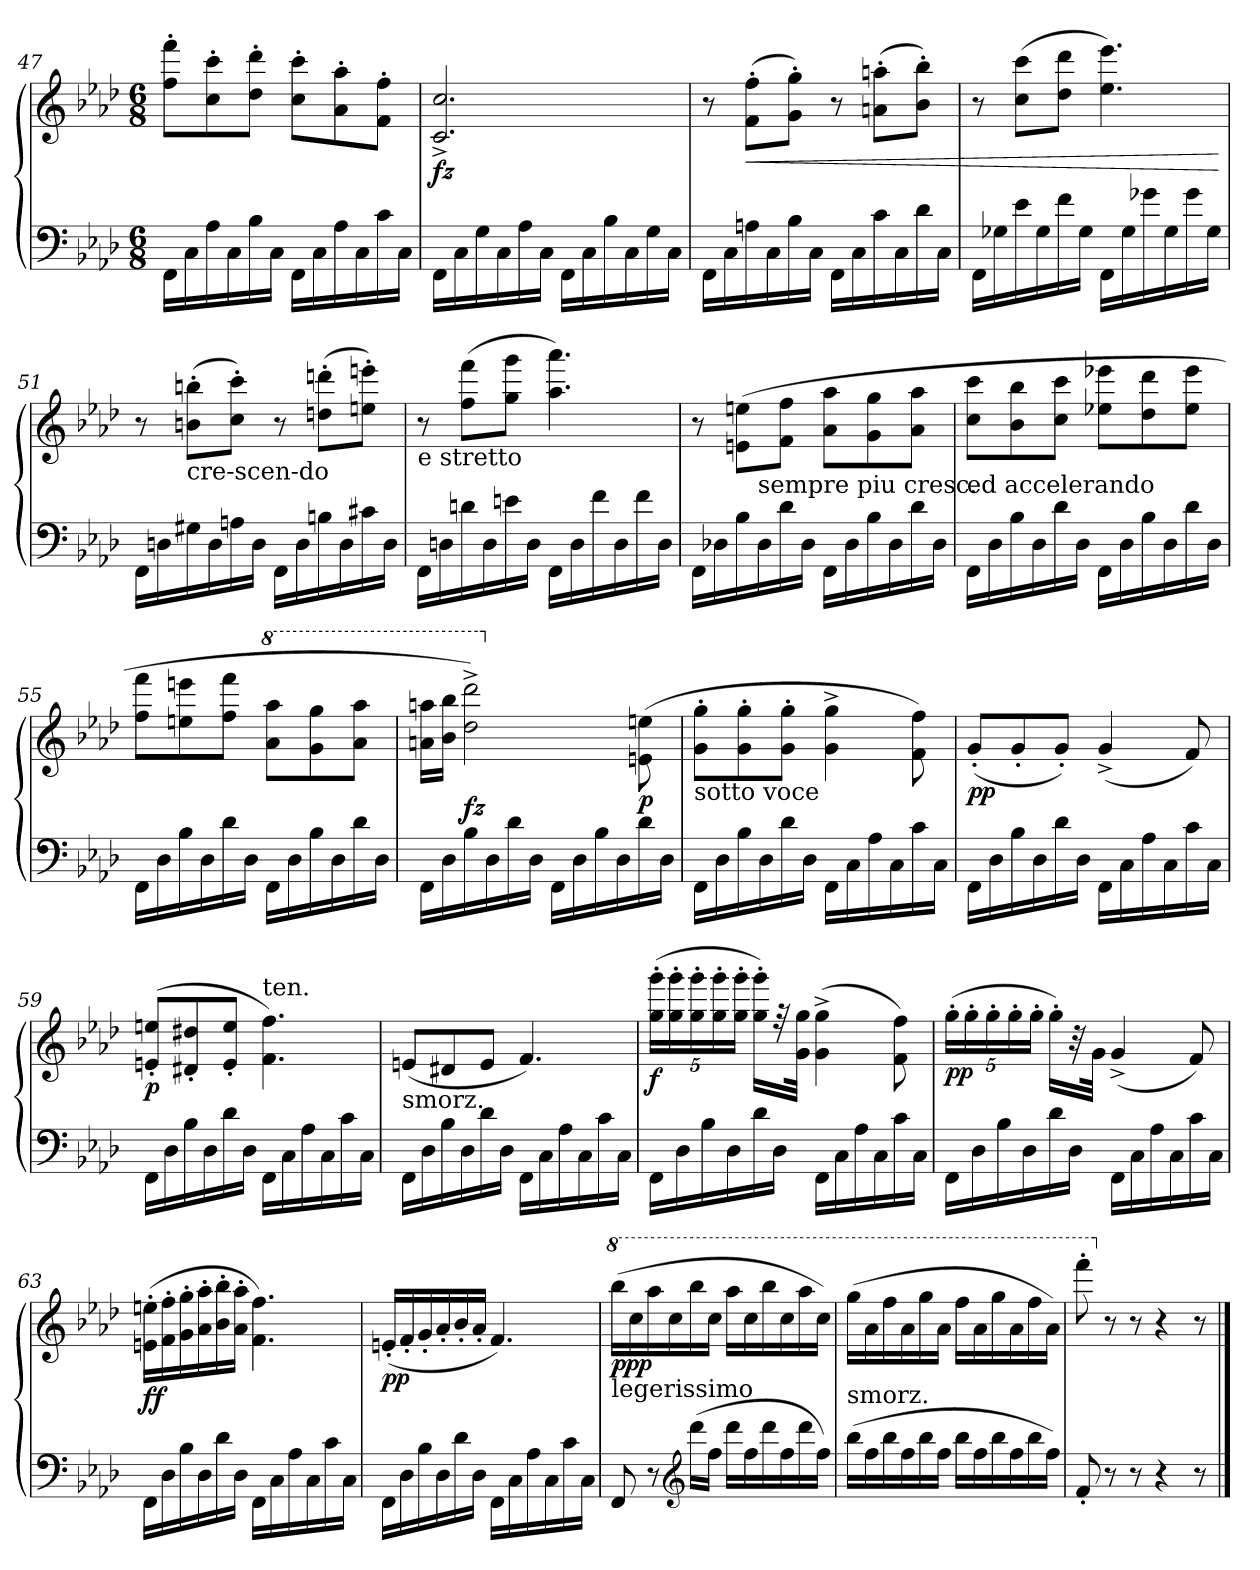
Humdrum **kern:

**kern	**kern	**dynam
*part1	*part1	*part1
*staff2	*staff1	*staff1/2
*clefF4	*clefG2	*
*k[b-e-a-d-]	*k[b-e-a-d-]	*
*f:	*f:	*
*M6/8	*M6/8	*
=47	=47	=47
16FF\LL	8ff'>'>\ 8fff'>'>\L	.
16C\	.	.
16A-\	8cc'>'>\ 8ccc'>'>\	.
16C\	.	.
16B-\	8dd-'>'>\ 8ddd-'>'>\J	.
16C\JJ	.	.
16FF\LL	8cc'>'>\ 8ccc'>'>\L	.
16C\	.	.
16A-\	8a-'>'>\ 8aa-'>'>\	.
16C\	.	.
16c\	8f'>'>\ 8ff'>'>\J	.
16C\JJ	.	.
=48	=48	=48
!	!	!LO:DY:b
16FF\LL	2.c^>/ 2.cc^>/	fz
16C\	.	.
16G\	.	.
16C\	.	.
16A-\	.	.
16C\JJ	.	.
16FF\LL	.	.
16C\	.	.
16B-\	.	.
16C\	.	.
16G\	.	.
16C\JJ	.	.
=49	=49	=49
16FF\LL	8r	.
16C\	.	.
!	!	!LO:HP:b
16An\	(8f'>'>\ 8ff'>'>\L	<
16C\	.	.
16B-\	8g'>'>\ 8gg'>'>\J)	.
16C\JJ	.	.
16FF\LL	8r	.
16C\	.	.
16c\	(8an'>'>\ 8aan'>'>\L	.
16C\	.	.
16d-\	8b-'>'>\ 8bb-'>'>\J)	.
16C\JJ	.	.
=50	=50	=50
16FF\LL	8r	.
16G-X\	.	.
16e-\	(8cc\ 8ccc\L	.
16G-\	.	.
16f\	8dd-\ 8ddd-\J	.
16G-\JJ	.	.
16FF\LL	4.ee-\ 4.eee-\)	.
16G-\	.	.
16g-\	.	.
16G-\	.	.
16g-\	.	.
16G-\JJ	.	.
.	.	[
=51	=51	=51
16FF\LL	8r	.
16Dn\	.	.
!	!LO:TX:b:t=cre-scen-do	!
16G#X\	(8bn'>'>\ 8bbn'>'>\L	.
16D\	.	.
16An\	8cc'>'>\ 8ccc'>'>\J)	.
16D\JJ	.	.
16FF\LL	8r	.
16D\	.	.
16Bn\	(8ddn'>'>\ 8dddn'>'>\L	.
16D\	.	.
16c#X\	8een'>'>\ 8eeen'>'>\J)	.
16D\JJ	.	.
=52	=52	=52
!	!LO:TX:b:t=e stretto	!
16FF\LL	8r	.
16Dn\	.	.
16dn\	(8ff\ 8fff\L	.
16D\	.	.
16en\	8gg\ 8ggg\J	.
16D\JJ	.	.
16FF\LL	4.aa-\ 4.aaa-\)	.
16D\	.	.
16f\	.	.
16D\	.	.
16f\	.	.
16D\JJ	.	.
=53	=53	=53
16FF\LL	8r	.
16D-X\	.	.
16B-\	(8en\ 8een\L	.
!LO:TX:a:t=sempre piu cresc.	!	!
16D-\	.	.
16d-\	8f\ 8ff\J	.
16D-\JJ	.	.
16FF\LL	8a-\ 8aa-\L	.
16D-\	.	.
16B-\	8g\ 8gg\	.
16D-\	.	.
16d-\	8a-\ 8aa-\J	.
16D-\JJ	.	.
=54	=54	=54
!LO:TX:a:t=ed accelerando	!	!
16FF\LL	8cc\ 8ccc\L	.
16D-\	.	.
16B-\	8b-\ 8bb-\	.
16D-\	.	.
16d-\	8cc\ 8ccc\J	.
16D-\JJ	.	.
16FF\LL	8ee-X\ 8eee-X\L	.
16D-\	.	.
16B-\	8dd-\ 8ddd-\	.
16D-\	.	.
16d-\	8ee-\ 8eee-\J	.
16D-\JJ	.	.
=55	=55	=55
16FF\LL	8ff\ 8fff\L	.
16D-\	.	.
16B-\	8een\ 8eeen\	.
16D-\	.	.
16d-\	8ff\ 8fff\J	.
16D-\JJ	.	.
*	*8va	*
16FF\LL	8aa-\ 8aaa-\L	.
16D-\	.	.
16B-\	8gg\ 8ggg\	.
16D-\	.	.
16d-\	8aa-\ 8aaa-\J	.
16D-\JJ	.	.
=56	=56	=56
16FF\LL	16aan\ 16aaan\LL	.
16D-\	16bb-\ 16bbb-\JJ	.
!	!	!LO:DY:a=2
16B-\	2ddd-^>^>\ 2dddd-^>^>\)	fz
16D-\	.	.
16d-\	.	.
16D-\JJ	.	.
16FF\LL	.	.
16D-\	.	.
16B-\	.	.
16D-\	.	.
*	*X8va	*
!	!	!LO:DY:a=2
16d-\	(8en\ 8een\	p
16D-\JJ	.	.
=57	=57	=57
!	!LO:TX:b:t=sotto voce	!
16FF\LL	8g'>'>\ 8gg'>'>\L	.
16D-\	.	.
16B-\	8g'>'>\ 8gg'>'>\	.
16D-\	.	.
16d-\	8g'>'>\ 8gg'>'>\J	.
16D-\JJ	.	.
16FF\LL	4g^>^>\ 4gg^>^>\	.
16C\	.	.
16A-\	.	.
16C\	.	.
16c\	8f\ 8ff\)	.
16C\JJ	.	.
=58	=58	=58
!	!	!LO:DY:b
16FF\LL	(8g'>/L	pp
16D-\	.	.
16B-\	8g'>/	.
16D-\	.	.
16d-\	8g'>/J)	.
16D-\JJ	.	.
16FF\LL	(4g^>/	.
16C\	.	.
16A-\	.	.
16C\	.	.
16c\	8f/)	.
16C\JJ	.	.
=59	=59	=59
!	!	!LO:DY:b
16FF\LL	(>8en'>'>/ 8een'>'>/L	p
16D-\	.	.
16B-\	8d#X'>'>/ 8dd#X'>'>/	.
16D-\	.	.
16d-\	8e'>'>/ 8ee'>'>/J	.
16D-\JJ	.	.
!	!LO:TX:a:t=ten.	!
16FF\LL	4.f\ 4.ff\)	.
16C\	.	.
16A-\	.	.
16C\	.	.
16c\	.	.
16C\JJ	.	.
=60	=60	=60
!	!LO:TX:b:t=smorz.	!
16FF\LL	(8en/L	.
16D-\	.	.
16B-\	8d#X/	.
16D-\	.	.
16d-\	8e/J	.
16D-\JJ	.	.
16FF\LL	4.f/)	.
16C\	.	.
16A-\	.	.
16C\	.	.
16c\	.	.
16C\JJ	.	.
=61	=61	=61
*	*Xbrackettup	*
!	!	!LO:DY:b
16FF\LL	(20gg'>'>\ 20ggg'>'>\LL	f
.	20gg'>'>\ 20ggg'>'>\	.
16D-\	.	.
.	20gg'>'>\ 20ggg'>'>\	.
16B-\	.	.
.	20gg'>'>\ 20ggg'>'>\	.
16D-\	.	.
.	20gg'>'>\ 20ggg'>'>\JJ	.
16d-\	16gg'>'>\ 16ggg'>'>\LL)	.
16D-\JJ	32r	.
.	32g\ 32gg\JJk	.
16FF\LL	(4g^>^>\ 4gg^>^>\	.
16C\	.	.
16A-\	.	.
16C\	.	.
16c\	8ff\ 8f\)	.
16C\JJ	.	.
=62	=62	=62
!	!	!LO:DY:b
16FF\LL	(20gg'>\LL	pp
.	20gg'>\	.
16D-\	.	.
.	20gg'>\	.
16B-\	.	.
.	20gg'>\	.
16D-\	.	.
.	20gg'>\JJ	.
16d-\	16gg'>\LL)	.
16D-\JJ	32r	.
.	32g\JJk	.
16FF\LL	(4g^>/	.
16C\	.	.
16A-\	.	.
16C\	.	.
16c\	8f/)	.
16C\JJ	.	.
=63	=63	=63
!	!	!LO:DY:b
16FF\LL	(16en'>'>\ 16een'>'>\LL	ff
16D-\	16f'>'>\ 16ff'>'>\	.
16B-\	16g'>'>\ 16gg'>'>\	.
16D-\	16a-'>'>\ 16aa-'>'>\	.
16d-\	16b-'>'>\ 16bb-'>'>\	.
16D-\JJ	16a-'>'>\ 16aa-'>'>\JJ	.
16FF\LL	4.f\ 4.ff\)	.
16C\	.	.
16A-\	.	.
16C\	.	.
16c\	.	.
16C\JJ	.	.
=64	=64	=64
!	!	!LO:DY:b
16FF\LL	(16en'>/LL	pp
16D-\	16f'>/	.
16B-\	16g'>/	.
16D-\	16a-'>/	.
16d-\	16b-'>/	.
16D-\JJ	16a-'>/JJ	.
16FF\LL	4.f/)	.
16C\	.	.
16A-\	.	.
16C\	.	.
16c\	.	.
16C\JJ	.	.
=65	=65	=65
*	*8va	*
!LO:TX:a:t=legerissimo	!	!
!	!	!LO:DY:b
8FF/	(16bbb-\LL	ppp
.	16ccc\	.
8r	16aaa-\	.
.	16ccc\	.
*clefG2	*	*
(16ddd-\LL	16bbb-\	.
16ff\JJ	16ccc\JJ	.
16ddd-\LL	16aaa-\LL	.
16ff\	16ccc\	.
16ddd-\	16bbb-\	.
16ff\	16ccc\	.
16ddd-\	16aaa-\	.
16ff\JJ)	16ccc\JJ)	.
=66	=66	=66
!LO:TX:a:t=smorz.	!	!
(16bb-\LL	(16ggg\LL	.
16ff\	16aa-\	.
16bb-\	16fff\	.
16ff\	16aa-\	.
16bb-\	16ggg\	.
16ff\JJ	16aa-\JJ	.
16bb-\LL	16fff\LL	.
16ff\	16aa-\	.
16bb-\	16ggg\	.
16ff\	16aa-\	.
16bb-\	16fff\	.
16ff\JJ)	16aa-\JJ)	.
=67	=67	=67
8f'>/	8ffff'>\	.
*	*X8va	*
8r	8r	.
8r	8r	.
4r	4r	.
8r	8r	.
==	==	==
*-	*-	*-
